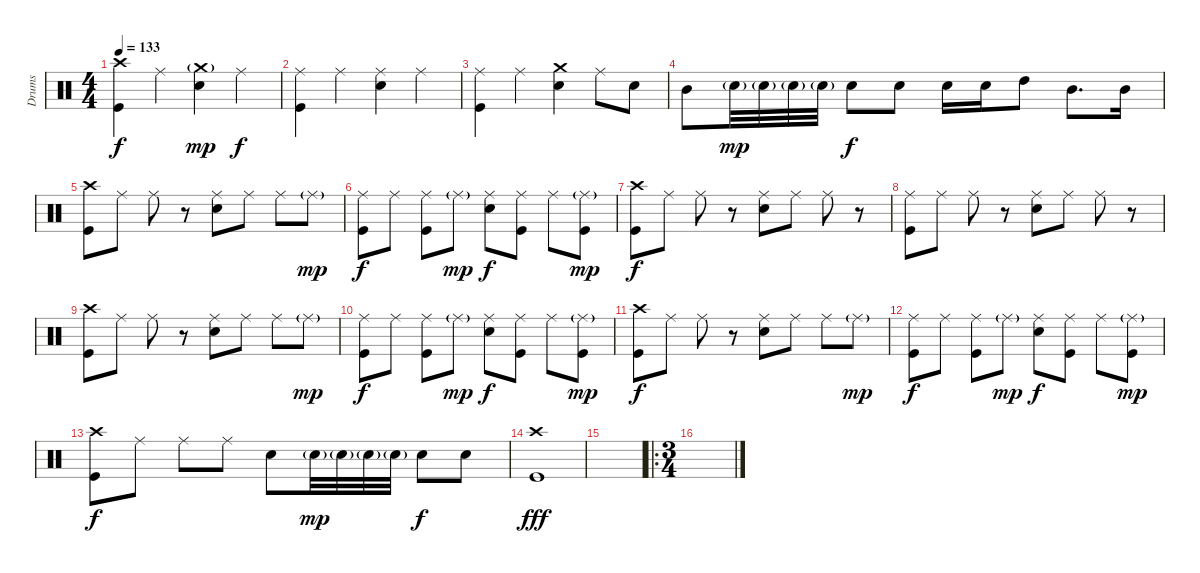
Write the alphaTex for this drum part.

\track ("Drums" "Drums") {instrument percussion}
\staff {score}
\articulation defaults
\ts (4 4)
\tempo 133
\clef neutral
\ks c
("Crash high (hit)" "Kick (hit)").4{dy f} "Ride (middle)".4 ("Crash medium (hit)"{g} "Snare (hit) 2").4{dy mp} "Ride (middle)".4{dy f} |
("Ride (middle)" "Kick (hit)").4 "Ride (middle)".4 ("Ride (middle)" "Snare (hit) 2").4 "Ride (middle)".4 |
("Ride (middle)" "Kick (hit)").4 "Ride (middle)".4 ("Crash medium (hit)" "Snare (hit) 2").4 "Ride (middle)".8 "Snare (hit) 2".8 |
"Mid Tom (hit)".8 "Snare (hit) 2"{g}.32{dy mp} "Snare (hit) 2"{g}.32 "Snare (hit) 2"{g}.32 "Snare (hit) 2"{g}.32 "Snare (hit) 2".8{dy f} "Snare (hit) 2".8 "Snare (hit) 2".16 "Snare (hit) 2".16 "High Tom (hit)".8 "Mid Tom (hit)".8{d} "Mid Tom (hit)".16 |
("Crash high (hit)" "Kick (hit)").8 "Ride (middle)".8 "Ride (middle)".8 r.8 ("Ride (middle)" "Snare (hit) 2").8 "Ride (middle)".8 "Ride (middle)".8 "Ride (middle)"{g}.8{dy mp} |
("Ride (middle)" "Kick (hit)").8{dy f} "Ride (middle)".8 ("Ride (middle)" "Kick (hit)").8 "Ride (middle)"{g}.8{dy mp} ("Ride (middle)" "Snare (hit) 2").8{dy f} ("Ride (middle)" "Kick (hit)").8 "Ride (middle)".8 ("Ride (middle)"{g} "Kick (hit)").8{dy mp} |
("Crash high (hit)" "Kick (hit)").8{dy f} "Ride (middle)".8 "Ride (middle)".8 r.8 ("Ride (middle)" "Snare (hit) 2").8 "Ride (middle)".8 "Ride (middle)".8 r.8 |
("Ride (middle)" "Kick (hit)").8 "Ride (middle)".8 "Ride (middle)".8 r.8 ("Ride (middle)" "Snare (hit) 2").8 "Ride (middle)".8 "Ride (middle)".8 r.8 |
("Crash high (hit)" "Kick (hit)").8 "Ride (middle)".8 "Ride (middle)".8 r.8 ("Ride (middle)" "Snare (hit) 2").8 "Ride (middle)".8 "Ride (middle)".8 "Ride (middle)"{g}.8{dy mp} |
("Ride (middle)" "Kick (hit)").8{dy f} "Ride (middle)".8 ("Ride (middle)" "Kick (hit)").8 "Ride (middle)"{g}.8{dy mp} ("Ride (middle)" "Snare (hit) 2").8{dy f} ("Ride (middle)" "Kick (hit)").8 "Ride (middle)".8 ("Ride (middle)"{g} "Kick (hit)").8{dy mp} |
("Crash high (hit)" "Kick (hit)").8{dy f} "Ride (middle)".8 "Ride (middle)".8 r.8 ("Ride (middle)" "Snare (hit) 2").8 "Ride (middle)".8 "Ride (middle)".8 "Ride (middle)"{g}.8{dy mp} |
("Ride (middle)" "Kick (hit)").8{dy f} "Ride (middle)".8 ("Ride (middle)" "Kick (hit)").8 "Ride (middle)"{g}.8{dy mp} ("Ride (middle)" "Snare (hit) 2").8{dy f} ("Ride (middle)" "Kick (hit)").8 "Ride (middle)".8 ("Ride (middle)"{g} "Kick (hit)").8{dy mp} |
("Crash high (hit)" "Kick (hit)").8{dy f} "Ride (middle)".8 "Ride (middle)".8 "Ride (middle)".8 "Snare (hit) 2".8 "Snare (hit) 2"{g}.32{dy mp} "Snare (hit) 2"{g}.32 "Snare (hit) 2"{g}.32 "Snare (hit) 2"{g}.32 "Snare (hit) 2".8{dy f} "Snare (hit) 2".8 |
("Crash high (hit)" "Kick (hit)").1{dy fff} |
|
\ro
\ts (3 4)
